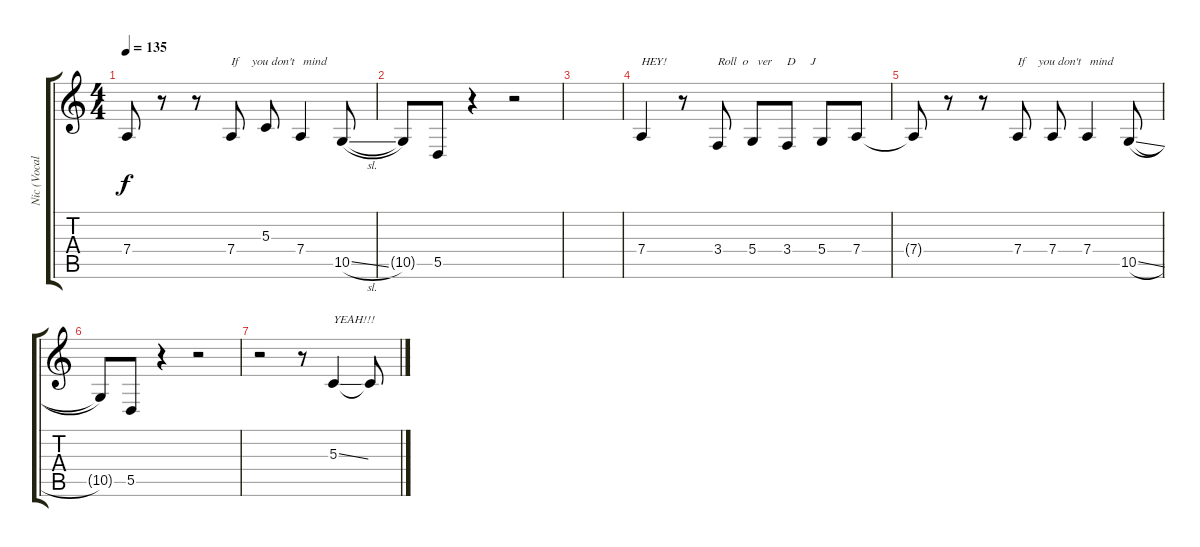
\track ("Nic (Vocals)" "Nic (Vocal") {instrument shanai}
\staff {score tabs}
\tuning (E4 B3 G3 D3 A2 E2) {hide}
\ts (4 4)
\tempo 135
\clef g2
\ks c
7.4{t}.8{dy f} r.8 r.8 7.4.8{txt "If    you don't   mind"} 5.3.8 7.4.4 10.5{sl}.8 |
10.5{t}.8 5.5.8 r.4 r.2 |
|
7.4.4{txt "HEY!"} r.8 3.4.8{txt "Roll  o   ver     D     J"} 5.4.8 3.4.8 5.4.8 7.4.8 |
7.4{t}.8 r.8 r.8 7.4.8{txt "If    you don't   mind"} 7.4.8 7.4.4 10.5{sl}.8 |
10.5{t}.8 5.5.8 r.4 r.2 |
r.2 r.8 5.3{ss}.4{txt "YEAH!!!"} 5.3{t}.8
